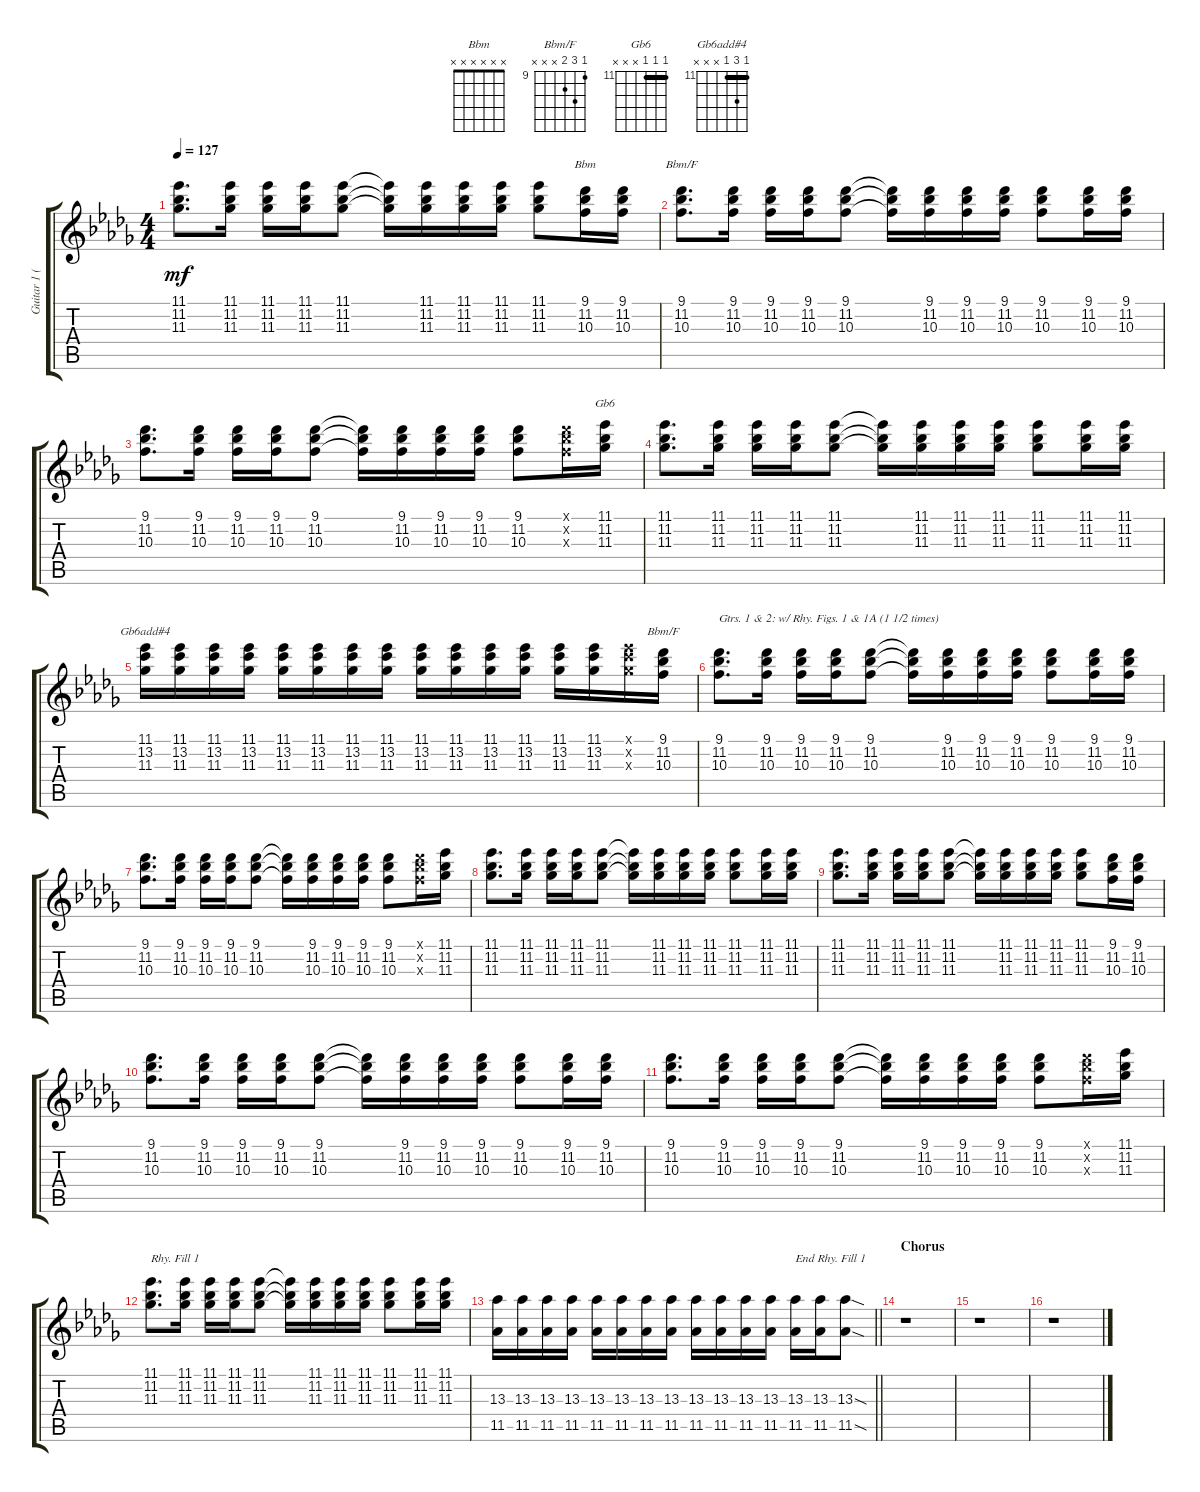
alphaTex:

\track ("Guitar 1 (dist.)" "Guitar 1 (") {instrument distortionguitar}
\staff {score tabs}
\tuning (E4 B3 G3 D3 A2 E2) {hide}
\chord ("Bbm" x x x x x x)
\chord ("Bbm/F" x x x x x x)
\chord ("Gb6" 11 11 11 x x x) {firstfret 11 barre 11}
\chord ("Gb6add#4" 11 13 11 x x x) {firstfret 11 barre 11}
\chord ("Bbm/F" 9 11 10 x x x) {firstfret 9}
\ts (4 4)
\tempo 127
\clef g2
\ks bbminor
(11.1 11.2 11.3).8{d dy mf} (11.1 11.2 11.3).16 (11.1 11.2 11.3).16 (11.1 11.2 11.3).16 (11.1 11.2 11.3).8 (11.1{t} 11.2{t} 11.3{t}).16 (11.1 11.2 11.3).16 (11.1 11.2 11.3).16 (11.1 11.2 11.3).16 (11.1 11.2 11.3).8 (9.1 11.2 10.3).16{ch "Bbm"} (9.1 11.2 10.3).16 |
(9.1 11.2 10.3).8{d ch "Bbm/F"} (9.1 11.2 10.3).16 (9.1 11.2 10.3).16 (9.1 11.2 10.3).16 (9.1 11.2 10.3).8 (9.1{t} 11.2{t} 10.3{t}).16 (9.1 11.2 10.3).16 (9.1 11.2 10.3).16 (9.1 11.2 10.3).16 (9.1 11.2 10.3).8 (9.1 11.2 10.3).16 (9.1 11.2 10.3).16 |
(9.1 11.2 10.3).8{d} (9.1 11.2 10.3).16 (9.1 11.2 10.3).16 (9.1 11.2 10.3).16 (9.1 11.2 10.3).8 (9.1{t} 11.2{t} 10.3{t}).16 (9.1 11.2 10.3).16 (9.1 11.2 10.3).16 (9.1 11.2 10.3).16 (9.1 11.2 10.3).8 (9.1{x} 11.2{x} 10.3{x}).16 (11.1 11.2 11.3).16{ch "Gb6"} |
(11.1 11.2 11.3).8{d} (11.1 11.2 11.3).16 (11.1 11.2 11.3).16 (11.1 11.2 11.3).16 (11.1 11.2 11.3).8 (11.1{t} 11.2{t} 11.3{t}).16 (11.1 11.2 11.3).16 (11.1 11.2 11.3).16 (11.1 11.2 11.3).16 (11.1 11.2 11.3).8 (11.1 11.2 11.3).16 (11.1 11.2 11.3).16 |
(11.1 13.2 11.3).16{ch "Gb6add#4"} (11.1 13.2 11.3).16 (11.1 13.2 11.3).16 (11.1 13.2 11.3).16 (11.1 13.2 11.3).16 (11.1 13.2 11.3).16 (11.1 13.2 11.3).16 (11.1 13.2 11.3).16 (11.1 13.2 11.3).16 (11.1 13.2 11.3).16 (11.1 13.2 11.3).16 (11.1 13.2 11.3).16 (11.1 13.2 11.3).16 (11.1 13.2 11.3).16 (11.1{x} 13.2{x} 11.3{x}).16 (9.1 11.2 10.3).16{ch "Bbm/F"} |
(9.1 11.2 10.3).8{d txt "Gtrs. 1 & 2: w/ Rhy. Figs. 1 & 1A (1 1/2 times)"} (9.1 11.2 10.3).16 (9.1 11.2 10.3).16 (9.1 11.2 10.3).16 (9.1 11.2 10.3).8 (9.1{t} 11.2{t} 10.3{t}).16 (9.1 11.2 10.3).16 (9.1 11.2 10.3).16 (9.1 11.2 10.3).16 (9.1 11.2 10.3).8 (9.1 11.2 10.3).16 (9.1 11.2 10.3).16 |
(9.1 11.2 10.3).8{d} (9.1 11.2 10.3).16 (9.1 11.2 10.3).16 (9.1 11.2 10.3).16 (9.1 11.2 10.3).8 (9.1{t} 11.2{t} 10.3{t}).16 (9.1 11.2 10.3).16 (9.1 11.2 10.3).16 (9.1 11.2 10.3).16 (9.1 11.2 10.3).8 (9.1{x} 11.2{x} 10.3{x}).16 (11.1 11.2 11.3).16 |
(11.1 11.2 11.3).8{d} (11.1 11.2 11.3).16 (11.1 11.2 11.3).16 (11.1 11.2 11.3).16 (11.1 11.2 11.3).8 (11.1{t} 11.2{t} 11.3{t}).16 (11.1 11.2 11.3).16 (11.1 11.2 11.3).16 (11.1 11.2 11.3).16 (11.1 11.2 11.3).8 (11.1 11.2 11.3).16 (11.1 11.2 11.3).16 |
(11.1 11.2 11.3).8{d} (11.1 11.2 11.3).16 (11.1 11.2 11.3).16 (11.1 11.2 11.3).16 (11.1 11.2 11.3).8 (11.1{t} 11.2{t} 11.3{t}).16 (11.1 11.2 11.3).16 (11.1 11.2 11.3).16 (11.1 11.2 11.3).16 (11.1 11.2 11.3).8 (9.1 11.2 10.3).16 (9.1 11.2 10.3).16 |
(9.1 11.2 10.3).8{d} (9.1 11.2 10.3).16 (9.1 11.2 10.3).16 (9.1 11.2 10.3).16 (9.1 11.2 10.3).8 (9.1{t} 11.2{t} 10.3{t}).16 (9.1 11.2 10.3).16 (9.1 11.2 10.3).16 (9.1 11.2 10.3).16 (9.1 11.2 10.3).8 (9.1 11.2 10.3).16 (9.1 11.2 10.3).16 |
(9.1 11.2 10.3).8{d} (9.1 11.2 10.3).16 (9.1 11.2 10.3).16 (9.1 11.2 10.3).16 (9.1 11.2 10.3).8 (9.1{t} 11.2{t} 10.3{t}).16 (9.1 11.2 10.3).16 (9.1 11.2 10.3).16 (9.1 11.2 10.3).16 (9.1 11.2 10.3).8 (9.1{x} 11.2{x} 10.3{x}).16 (11.1 11.2 11.3).16 |
(11.1 11.2 11.3).8{d txt "Rhy. Fill 1"} (11.1 11.2 11.3).16 (11.1 11.2 11.3).16 (11.1 11.2 11.3).16 (11.1 11.2 11.3).8 (11.1{t} 11.2{t} 11.3{t}).16 (11.1 11.2 11.3).16 (11.1 11.2 11.3).16 (11.1 11.2 11.3).16 (11.1 11.2 11.3).8 (11.1 11.2 11.3).16 (11.1 11.2 11.3).16 |
\barLineRight lightlight
(13.3 11.5).16 (13.3 11.5).16 (13.3 11.5).16 (13.3 11.5).16 (13.3 11.5).16 (13.3 11.5).16 (13.3 11.5).16 (13.3 11.5).16 (13.3 11.5).16 (13.3 11.5).16 (13.3 11.5).16 (13.3 11.5).16 (13.3 11.5).16{txt "End Rhy. Fill 1"} (13.3 11.5).16 (13.3{sod} 11.5{sod}).8 |
\section ("" "Chorus")
r.1 |
r.1 |
r.1
